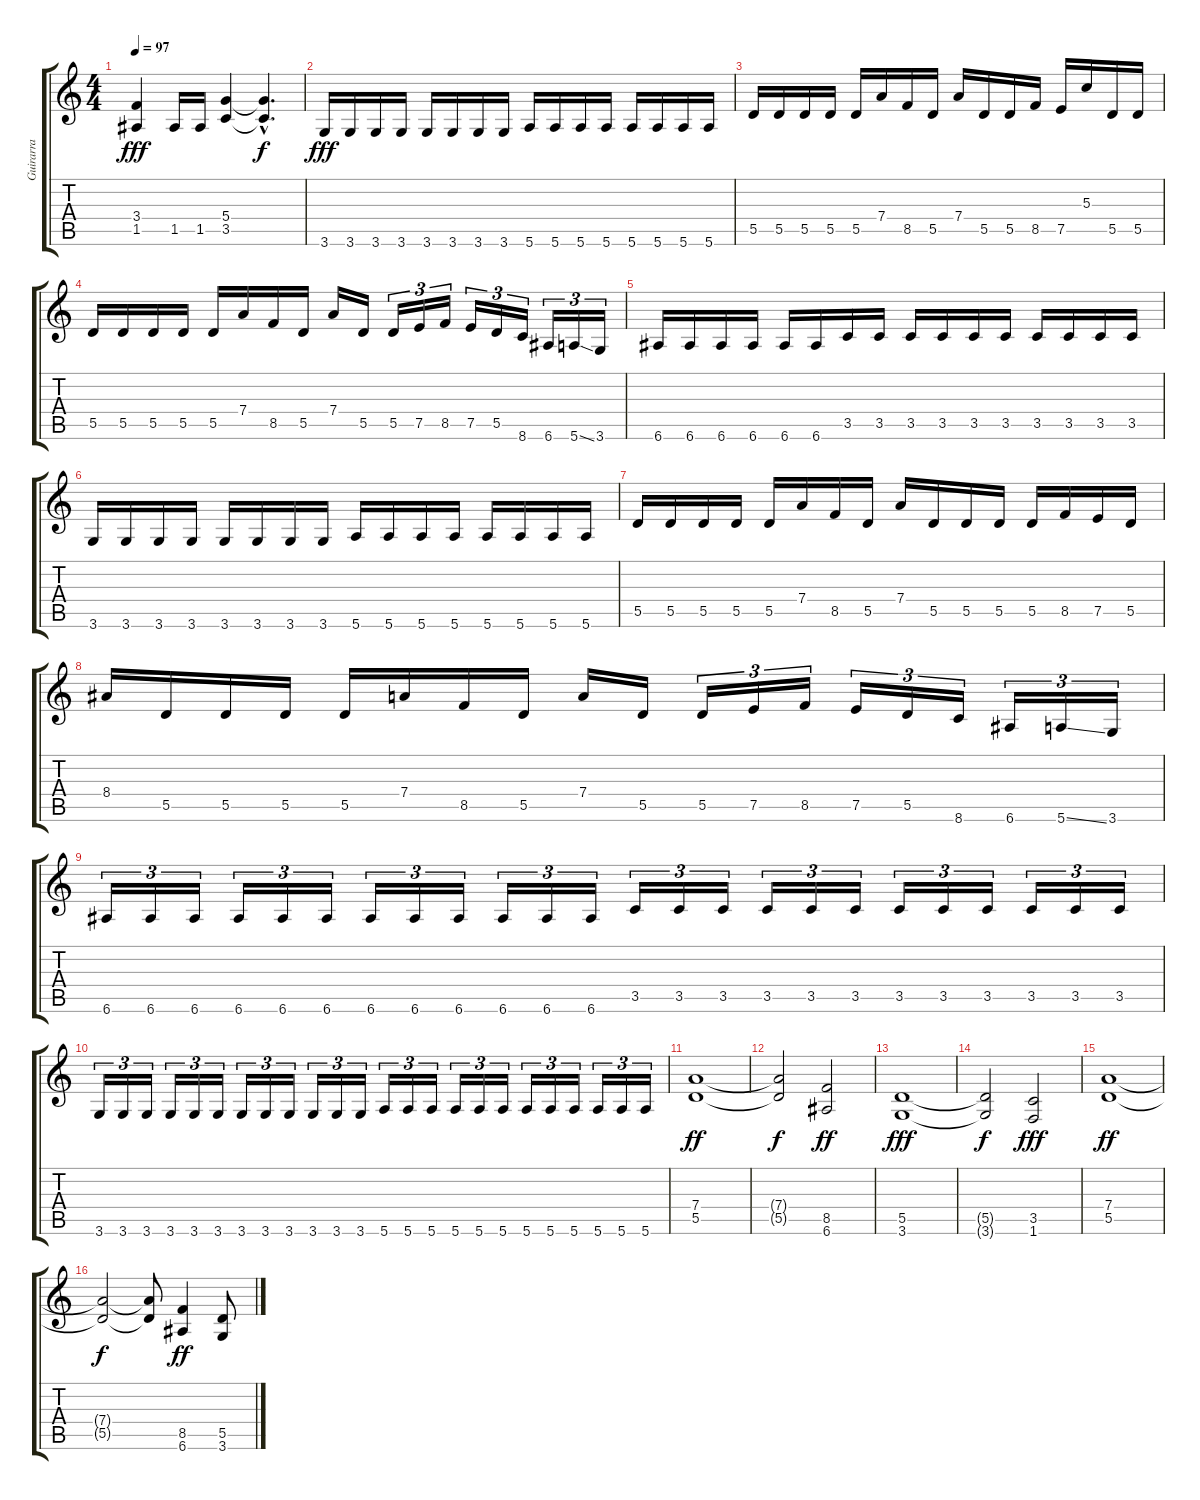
\track ("Guirarra" "Guirarra") {instrument overdrivenguitar}
\staff {score tabs}
\tuning (E4 B3 G3 D3 A2 E2) {hide}
\ts (4 4)
\tempo 97
\clef g2
\ks c
(3.4 1.5).4{dy fff} 1.5.16 1.5.16 (5.4 3.5).4 (5.4{hac t} 3.5{hac t}).4{d dy f} |
3.6.16{dy fff} 3.6.16 3.6.16 3.6.16 3.6.16 3.6.16 3.6.16 3.6.16 5.6.16 5.6.16 5.6.16 5.6.16 5.6.16 5.6.16 5.6.16 5.6.16 |
5.5.16 5.5.16 5.5.16 5.5.16 5.5.16 7.4.16 8.5.16 5.5.16 7.4.16 5.5.16 5.5.16 8.5.16 7.5.16 5.3.16 5.5.16 5.5.16 |
5.5.16 5.5.16 5.5.16 5.5.16 5.5.16 7.4.16 8.5.16 5.5.16 7.4.16 5.5.16 5.5.16{tu (3 2)} 7.5.16{tu (3 2)} 8.5.16{tu (3 2)} 7.5.16{tu (3 2)} 5.5.16{tu (3 2)} 8.6.16{tu (3 2)} 6.6.16{tu (3 2)} 5.6{ss}.16{tu (3 2)} 3.6.16{tu (3 2)} |
6.6.16 6.6.16 6.6.16 6.6.16 6.6.16 6.6.16 3.5.16 3.5.16 3.5.16 3.5.16 3.5.16 3.5.16 3.5.16 3.5.16 3.5.16 3.5.16 |
3.6.16 3.6.16 3.6.16 3.6.16 3.6.16 3.6.16 3.6.16 3.6.16 5.6.16 5.6.16 5.6.16 5.6.16 5.6.16 5.6.16 5.6.16 5.6.16 |
5.5.16 5.5.16 5.5.16 5.5.16 5.5.16 7.4.16 8.5.16 5.5.16 7.4.16 5.5.16 5.5.16 5.5.16 5.5.16 8.5.16 7.5.16 5.5.16 |
8.4.16 5.5.16 5.5.16 5.5.16 5.5.16 7.4.16 8.5.16 5.5.16 7.4.16 5.5.16 5.5.16{tu (3 2)} 7.5.16{tu (3 2)} 8.5.16{tu (3 2)} 7.5.16{tu (3 2)} 5.5.16{tu (3 2)} 8.6.16{tu (3 2)} 6.6.16{tu (3 2)} 5.6{ss}.16{tu (3 2)} 3.6.16{tu (3 2)} |
6.6.16{tu (3 2)} 6.6.16{tu (3 2)} 6.6.16{tu (3 2)} 6.6.16{tu (3 2)} 6.6.16{tu (3 2)} 6.6.16{tu (3 2)} 6.6.16{tu (3 2)} 6.6.16{tu (3 2)} 6.6.16{tu (3 2)} 6.6.16{tu (3 2)} 6.6.16{tu (3 2)} 6.6.16{tu (3 2)} 3.5.16{tu (3 2)} 3.5.16{tu (3 2)} 3.5.16{tu (3 2)} 3.5.16{tu (3 2)} 3.5.16{tu (3 2)} 3.5.16{tu (3 2)} 3.5.16{tu (3 2)} 3.5.16{tu (3 2)} 3.5.16{tu (3 2)} 3.5.16{tu (3 2)} 3.5.16{tu (3 2)} 3.5.16{tu (3 2)} |
3.6.16{tu (3 2)} 3.6.16{tu (3 2)} 3.6.16{tu (3 2)} 3.6.16{tu (3 2)} 3.6.16{tu (3 2)} 3.6.16{tu (3 2)} 3.6.16{tu (3 2)} 3.6.16{tu (3 2)} 3.6.16{tu (3 2)} 3.6.16{tu (3 2)} 3.6.16{tu (3 2)} 3.6.16{tu (3 2)} 5.6.16{tu (3 2)} 5.6.16{tu (3 2)} 5.6.16{tu (3 2)} 5.6.16{tu (3 2)} 5.6.16{tu (3 2)} 5.6.16{tu (3 2)} 5.6.16{tu (3 2)} 5.6.16{tu (3 2)} 5.6.16{tu (3 2)} 5.6.16{tu (3 2)} 5.6.16{tu (3 2)} 5.6.16{tu (3 2)} |
(7.4 5.5).1{dy ff} |
(7.4{t} 5.5{t}).2{dy f} (8.5 6.6).2{dy ff} |
(5.5 3.6).1{dy fff} |
(5.5{t} 3.6{t}).2{dy f} (3.5 1.6).2{dy fff} |
(7.4 5.5).1{dy ff} |
(7.4{t} 5.5{t}).2{dy f} (7.4{t} 5.5{t}).8 (8.5 6.6).4{dy ff} (5.5 3.6).8
